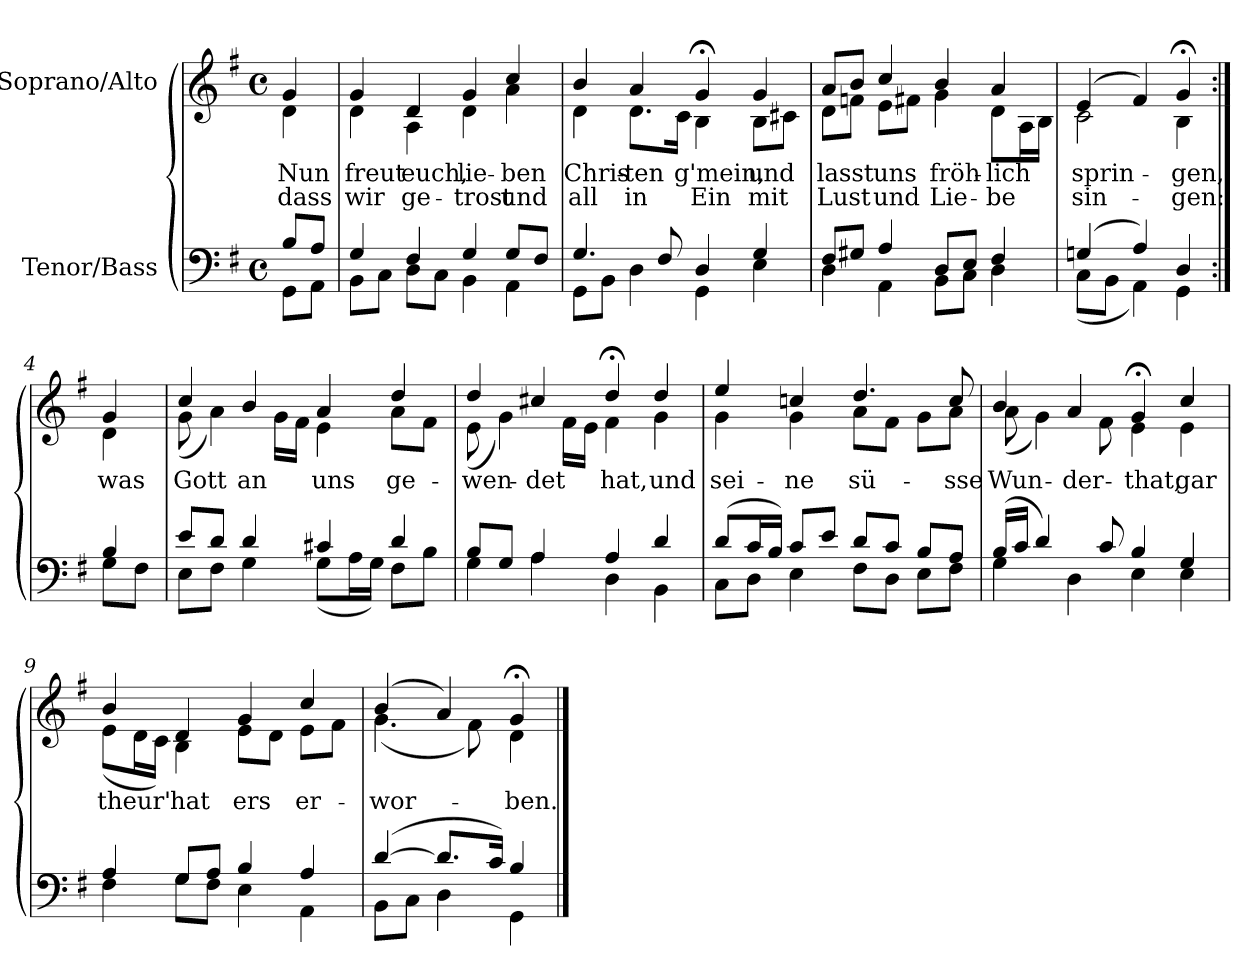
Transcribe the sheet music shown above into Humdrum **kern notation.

**kern	**kern	**text	**text
*part2	*part1	*part1	*part1
*staff2	*staff1	*staff1	*staff1
*I"Tenor/Bass	*I"Soprano/Alto	*	*
*clefF4	*clefG2	*	*
*k[f#]	*k[f#]	*	*
*M4/4	*M4/4	*	*
*met(c)	*met(c)	*	*
=	=	=	=
*^	*	*	*
!	!	!	!LO:LY:b	!LO:LY:b
*	*	*^	*	*
8B/L	8GG\L	4g/	4d\	Nun	dass
8A/J	8AA\J	.	.	.	.
=1	=1	=1	=1	=1	=1
!	!	!	!	!LO:LY:b	!LO:LY:b
4G/	8BB\L	4g/	4d\	freut	wir
.	8C\J	.	.	.	.
!	!	!	!	!LO:LY:b	!LO:LY:b
4F#/	8D\L	4d/	4A\	euch,	ge-
.	8C\J	.	.	.	.
!	!	!	!	!LO:LY:b	!LO:LY:b
4G/	4BB\	4g/	4d\	lie-	-trost
!	!	!	!	!LO:LY:b	!LO:LY:b
8G/L	4AA\	4cc/	4a\	-ben	und
8F#/J	.	.	.	.	.
=2	=2	=2	=2	=2	=2
!	!	!	!	!LO:LY:b	!LO:LY:b
4.G/	8GG\L	4b/	4d\	Chris-	all
.	8BB\J	.	.	.	.
!	!	!	!	!LO:LY:b	!LO:LY:b
.	4D\	4a/	8.d\L	-ten	in
8F#/	.	.	.	.	.
.	.	.	16c\Jk	.	.
!	!	!	!	!LO:LY:b	!LO:LY:b
4D/	4GG\	4g;</	4B\	g'mein,	Ein
!	!	!	!	!LO:LY:b	!LO:LY:b
4G/	4E\	4g/	8B\L	und	mit
.	.	.	8c#X\J	.	.
=3	=3	=3	=3	=3	=3
!	!	!	!	!LO:LY:b	!LO:LY:b
8F#/L	4D\	8a/L	8d\L	lasst	Lust
8G#X/J	.	8b/J	8fn\J	.	.
!	!	!	!	!LO:LY:b	!LO:LY:b
4A/	4AA\	4cc/	8e\L	uns	und
.	.	.	8f#X\J	.	.
!	!	!	!	!LO:LY:b	!LO:LY:b
8D/L	8BB\L	4b/	4g\	fröh-	Lie-
8E/J	8C\J	.	.	.	.
!	!	!	!	!LO:LY:b	!LO:LY:b
4F#/	4D\	4a/	8d\L	-lich	-be
.	.	.	16A\L	.	.
.	.	.	16B\JJ	.	.
=4	=4	=4	=4	=4	=4
!	!	!	!	!LO:LY:b	!LO:LY:b
(4Gn/	(8C\L	(4e/	2c\	sprin-	sin-
.	8BB\J	.	.	.	.
4A/)	4AA\)	4f#/)	.	.	.
!	!	!	!	!LO:LY:b	!LO:LY:b
4D/	4GG\	4g;</	4B\	-gen,	-gen:
!!LO:LB:g=z	!!
=4X1:|!	=4X1:|!	=4X1:|!	=4X1:|!	=4X1:|!	=4X1:|!
!	!	!	!	!LO:LY:b	!
4B/	8G\L	4g/	4d\	was	.
.	8F#\J	.	.	.	.
=5	=5	=5	=5	=5	=5
!	!	!	!	!LO:LY:b	!
8e/L	8E\L	4cc/	(8g\	Gott	.
8d/J	8F#\J	.	4a\)	.	.
!	!	!	!	!LO:LY:b	!
4d/	4G\	4b/	.	an	.
.	.	.	16g\LL	.	.
.	.	.	16f#\JJ	.	.
!	!	!	!	!LO:LY:b	!
4c#X/	(8G\L	4a/	4e\	uns	.
.	16A\L	.	.	.	.
.	16G\JJ)	.	.	.	.
!	!	!	!	!LO:LY:b	!
4d/	8F#\L	4dd/	8a\L	ge-	.
.	8B\J	.	8f#\J	.	.
=6	=6	=6	=6	=6	=6
!	!	!	!	!LO:LY:b	!
8B/L	4G\	4dd/	(8e\	-wen-	.
8G/J	.	.	4g\)	.	.
!	!	!	!	!LO:LY:b	!
4A/	4A\	4cc#X/	.	-det	.
.	.	.	16f#\LL	.	.
.	.	.	16e\JJ	.	.
!	!	!	!	!LO:LY:b	!
4A/	4D\	4dd;</	4f#\	hat,	.
!	!	!	!	!LO:LY:b	!
4d/	4BB\	4dd/	4g\	und	.
=7	=7	=7	=7	=7	=7
!	!	!	!	!LO:LY:b	!
(8d/L	8C\L	4ee/	4g\	sei-	.
16c/L	8D\J	.	.	.	.
16B/JJ)	.	.	.	.	.
!	!	!	!	!LO:LY:b	!
8c/L	4E\	4ccn/	4g\	-ne	.
8e/J	.	.	.	.	.
!	!	!	!	!LO:LY:b	!
8d/L	8F#\L	4.dd/	8a\L	sü-	.
8c/J	8D\J	.	8f#\J	.	.
8B/L	8E\L	.	8g\L	.	.
!	!	!	!	!LO:LY:b	!
8A/J	8F#\J	8cc/	8a\J	-sse	.
!!LO:LB:g=z	!!
=8	=8	=8	=8	=8	=8
!	!	!	!	!LO:LY:b	!
(16B/LL	4G\	4b/	(8a\	Wun-	.
16c/JJ	.	.	.	.	.
4d/)	.	.	4g\)	.	.
!	!	!	!	!LO:LY:b	!
.	4D\	4a/	.	-der-	.
8c/	.	.	8f#\	.	.
!	!	!	!	!LO:LY:b	!
4B/	4E\	4g;</	4e\	-that;	.
!	!	!	!	!LO:LY:b	!
4G/	4E\	4cc/	4e\	gar	.
=9	=9	=9	=9	=9	=9
!	!	!	!	!LO:LY:b	!
4A/	4F#\	4b/	(8e\L	theur'	.
.	.	.	16d\L	.	.
.	.	.	16c\JJ)	.	.
!	!	!	!	!LO:LY:b	!
8G/L	8G\L	4d/	4B\	hat	.
8A/J	8F#\J	.	.	.	.
!	!	!	!	!LO:LY:b	!
4B/	4E\	4g/	8e\L	ers	.
.	.	.	8d\J	.	.
!	!	!	!	!LO:LY:b	!
4A/	4AA\	4cc/	8e\L	er-	.
.	.	.	8f#\J	.	.
=10	=10	=10	=10	=10	=10
!	!	!	!	!LO:LY:b	!
([4d/	8BB\L	(4b/	(4.g\	-wor-	.
.	8C\J	.	.	.	.
8.d/L]	4D\	4a/)	.	.	.
.	.	.	8f#\)	.	.
16c/Jk)	.	.	.	.	.
!	!	!	!	!LO:LY:b	!
4B/	4GG\	4g;</	4d\	-ben.	.
*v	*v	*	*	*	*
*	*v	*v	*	*
==	==	==	==
*-	*-	*-	*-
